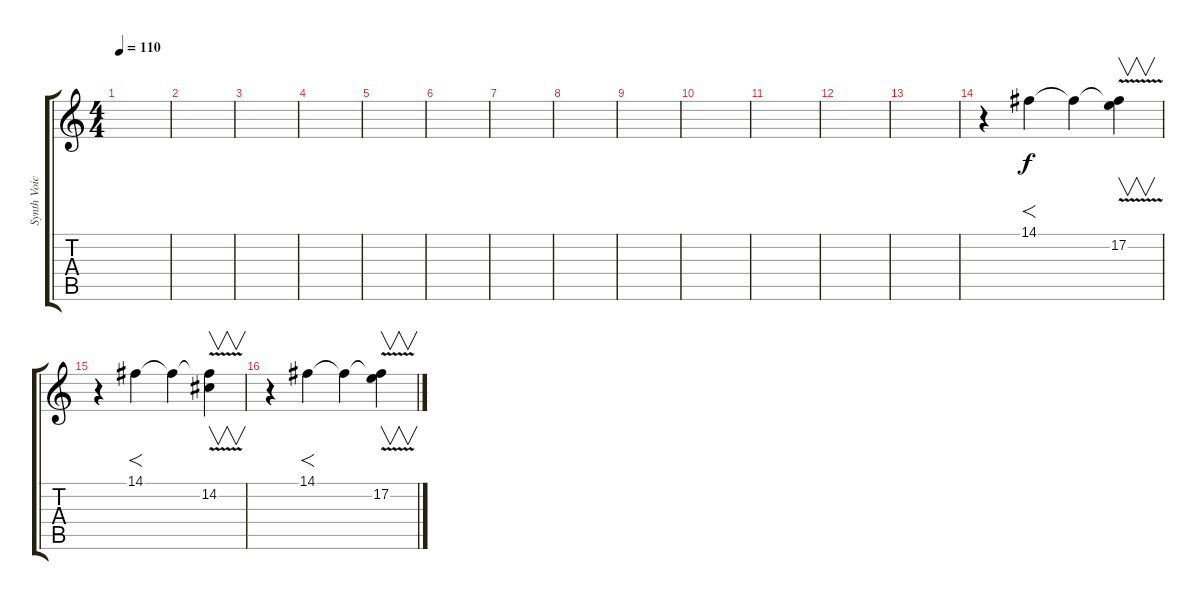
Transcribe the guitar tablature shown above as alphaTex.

\track ("Synth Voice" "Synth Voic") {instrument choiraahs}
\staff {score tabs}
\tuning (E4 B3 G3 D3 A2 E2) {hide}
\ts (4 4)
\tempo 110
\clef g2
\ks c
|
|
|
|
|
|
|
|
|
|
|
|
|
r.4 14.1.4{f} 14.1{t}.4 (14.1{t} 17.2{v}).4{v} |
r.4 14.1.4{f} 14.1{t}.4 (14.1{t} 14.2{v}).4{v} |
r.4 14.1.4{f} 14.1{t}.4 (14.1{t} 17.2{v}).4{v}
